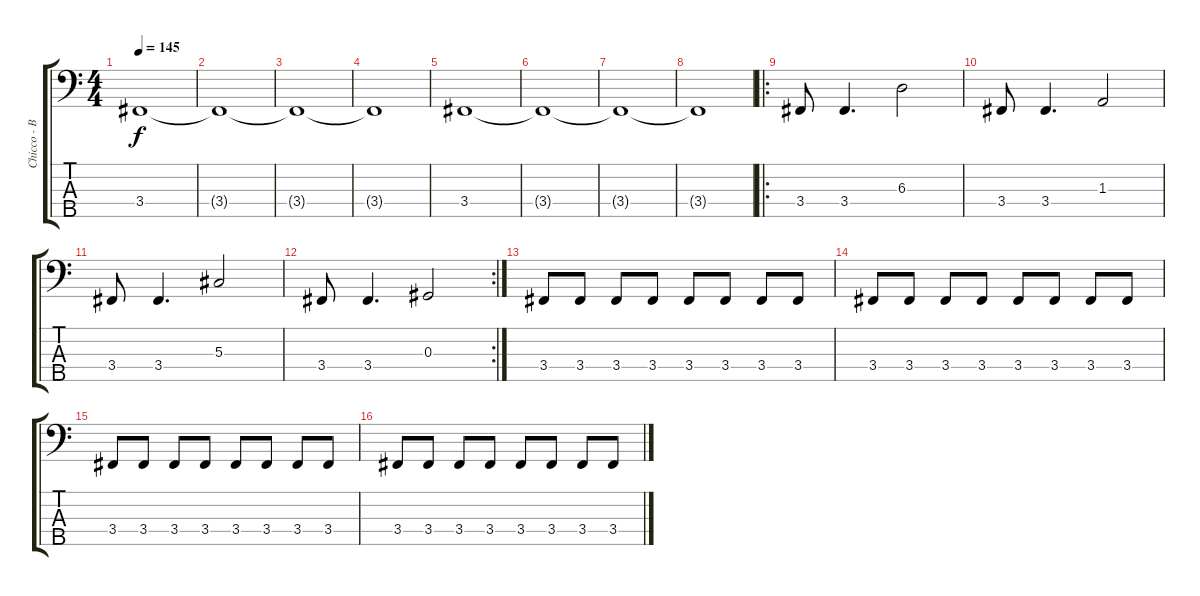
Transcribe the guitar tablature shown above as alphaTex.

\track ("Chicco - Bass" "Chicco - B") {instrument fretlessbass}
\staff {score tabs}
\tuning (Gb2 Db2 Ab1 Eb1 Bb0) {hide}
\ts (4 4)
\tempo 145
\clef f4
\ks c
3.4.1{dy f} |
3.4{t}.1 |
3.4{t}.1 |
3.4{t}.1 |
3.4.1 |
3.4{t}.1 |
3.4{t}.1 |
3.4{t}.1 |
\ro
3.4.8 3.4.4{d} 6.3.2 |
3.4.8 3.4.4{d} 1.3.2 |
3.4.8 3.4.4{d} 5.3.2 |
\rc 2
3.4.8 3.4.4{d} 0.3.2 |
3.4.8 3.4.8 3.4.8 3.4.8 3.4.8 3.4.8 3.4.8 3.4.8 |
3.4.8 3.4.8 3.4.8 3.4.8 3.4.8 3.4.8 3.4.8 3.4.8 |
3.4.8 3.4.8 3.4.8 3.4.8 3.4.8 3.4.8 3.4.8 3.4.8 |
3.4.8 3.4.8 3.4.8 3.4.8 3.4.8 3.4.8 3.4.8 3.4.8
